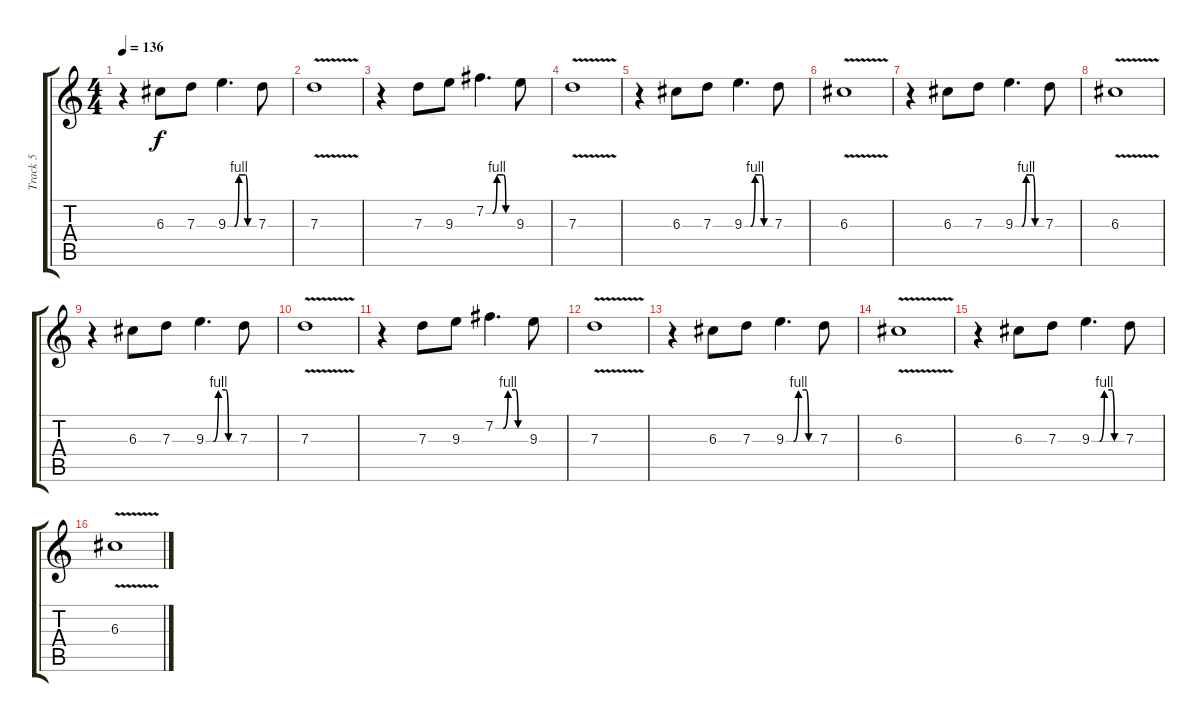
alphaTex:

\track ("Track 5" "Track 5") {instrument distortionguitar}
\staff {score tabs}
\tuning (E4 B3 G3 D3 A2 E2) {hide}
\ts (4 4)
\tempo 136
\clef g2
\ks c
r.4{dy f} 6.3.8 7.3.8 9.3{be (custom 0 0 15 0 25 4 40 4 45 0 60 0)}.4{d} 7.3.8 |
7.3{v}.1 |
r.4 7.3.8 9.3.8 7.2{be (custom 0 0 15 0 25 4 40 4 45 0 60 0)}.4{d} 9.3.8 |
7.3{v}.1 |
r.4 6.3.8 7.3.8 9.3{be (custom 0 0 15 0 25 4 40 4 45 0 60 0)}.4{d} 7.3.8 |
6.3{v}.1 |
r.4 6.3.8 7.3.8 9.3{be (custom 0 0 15 0 25 4 40 4 45 0 60 0)}.4{d} 7.3.8 |
6.3{v}.1 |
r.4 6.3.8 7.3.8 9.3{be (custom 0 0 15 0 25 4 40 4 45 0 60 0)}.4{d} 7.3.8 |
7.3{v}.1 |
r.4 7.3.8 9.3.8 7.2{be (custom 0 0 15 0 25 4 40 4 45 0 60 0)}.4{d} 9.3.8 |
7.3{v}.1 |
r.4 6.3.8 7.3.8 9.3{be (custom 0 0 15 0 25 4 40 4 45 0 60 0)}.4{d} 7.3.8 |
6.3{v}.1 |
r.4 6.3.8 7.3.8 9.3{be (custom 0 0 15 0 25 4 40 4 45 0 60 0)}.4{d} 7.3.8 |
6.3{v}.1
